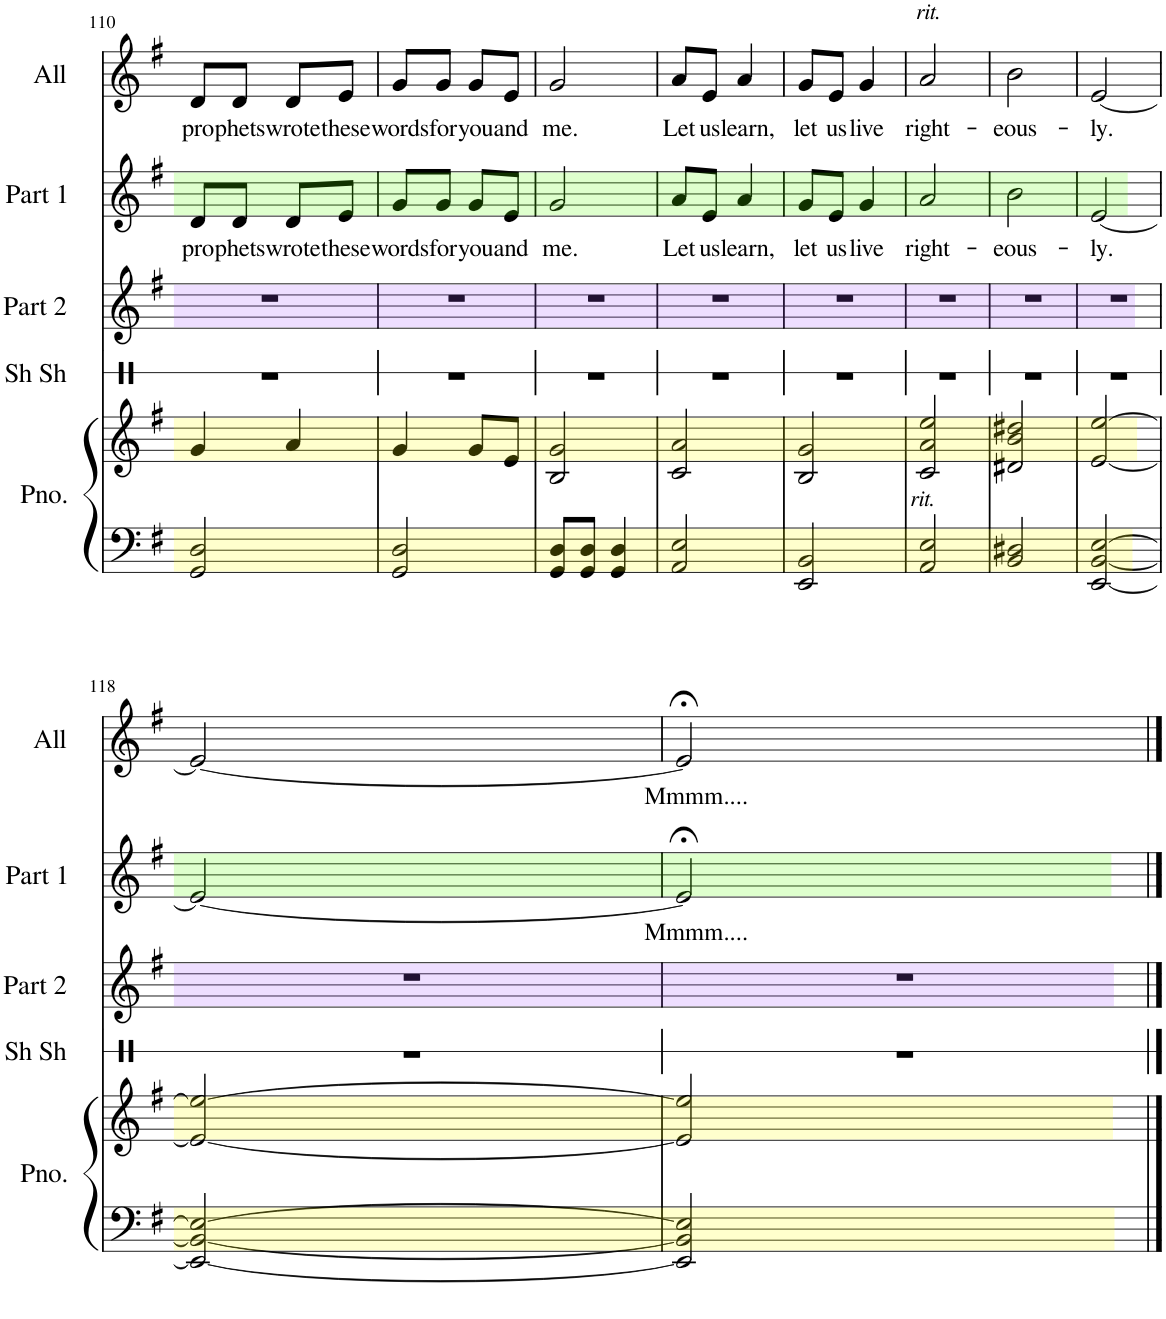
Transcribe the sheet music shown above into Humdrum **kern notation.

**kern	**kern	**dynam	**kern	**kern	**kern	**text	**kern	**text	**dynam
*part5	*part5	*part5	*part4	*part3	*part2	*part2	*part1	*part1	*part1
*staff6	*staff5	*staff5/6	*staff4	*staff3	*staff2	*staff2	*staff1	*staff1	*staff1
*I"Piano	*	*	*I"Sh Sh	*I"Part 2	*I"Part 1	*	*I"All	*	*
*I'Pno.	*	*	*I'Sh Sh	*I'Part 2	*I'Part 1	*	*I'All	*	*
!!LO:PB:g=z
*clefF4	*clefG2	*	*clefX	*clefG2	*clefG2	*	*clefG2	*	*
*	*	*	*	*	*	*	*Trd1c2	*	*
*k[f#]	*k[f#]	*	*k[b-e-a-]	*k[f#]	*k[f#]	*	*k[f#]	*	*
*M2/4	*M2/4	*	*M2/4	*M2/4	*M2/4	*	*M2/4	*	*
=110	=110	=110	=110	=110	=110	=110	=110	=110	=110
!	!	!	!	!	!	!LO:LY:b	!	!LO:LY:b	!
2GG/ 2D/	4g/	.	2r	2r	8d/L	pro-	8d/L	pro-	.
!	!	!	!	!	!	!LO:LY:b	!	!LO:LY:b	!
.	.	.	.	.	8d/J	-phets	8d/J	-phets	.
!	!	!	!	!	!	!LO:LY:b	!	!LO:LY:b	!
.	4a/	.	.	.	8d/L	wrote	8d/L	wrote	.
!	!	!	!	!	!	!LO:LY:b	!	!LO:LY:b	!
.	.	.	.	.	8e/J	these	8e/J	these	.
=111	=111	=111	=111	=111	=111	=111	=111	=111	=111
!	!	!	!	!	!	!LO:LY:b	!	!LO:LY:b	!
2GG/ 2D/	4g/	.	2r	2r	8g/L	words	8g/L	words	.
!	!	!	!	!	!	!LO:LY:b	!	!LO:LY:b	!
.	.	.	.	.	8g/J	for	8g/J	for	.
!	!	!	!	!	!	!LO:LY:b	!	!LO:LY:b	!
.	8g/L	.	.	.	8g/L	you	8g/L	you	.
!	!	!	!	!	!	!LO:LY:b	!	!LO:LY:b	!
.	8e/J	.	.	.	8e/J	and	8e/J	and	.
=112	=112	=112	=112	=112	=112	=112	=112	=112	=112
!	!	!	!	!	!	!LO:LY:b	!	!LO:LY:b	!
8GG/ 8D/L	2B/ 2g/	.	2r	2r	2g/	me.	2g/	me.	.
8GG/ 8D/J	.	.	.	.	.	.	.	.	.
4GG/ 4D/	.	.	.	.	.	.	.	.	.
=113	=113	=113	=113	=113	=113	=113	=113	=113	=113
!	!	!	!	!	!	!LO:LY:b	!	!LO:LY:b	!
2AA/ 2E/	2c/ 2a/	.	2r	2r	8a/L	Let	8a/L	Let	.
!	!	!	!	!	!	!LO:LY:b	!	!LO:LY:b	!
.	.	.	.	.	8e/J	us	8e/J	us	.
!	!	!	!	!	!	!LO:LY:b	!	!LO:LY:b	!
.	.	.	.	.	4a/	learn,	4a/	learn,	.
=114	=114	=114	=114	=114	=114	=114	=114	=114	=114
!	!	!	!	!	!	!LO:LY:b	!	!LO:LY:b	!
2EE/ 2BB/	2B/ 2g/	.	2r	2r	8g/L	let	8g/L	let	.
!	!	!	!	!	!	!LO:LY:b	!	!LO:LY:b	!
.	.	.	.	.	8e/J	us	8e/J	us	.
!	!	!	!	!	!	!LO:LY:b	!	!LO:LY:b	!
.	.	.	.	.	4g/	live	4g/	live	.
=115	=115	=115	=115	=115	=115	=115	=115	=115	=115
!	!	!LO:DY:a=2	!	!	!	!LO:LY:b	!	!LO:LY:b	!LO:DY:a
2AA/ 2E/	2c/ 2a/ 2ee/	other-dynamics	2r	2r	2a/	right-	2a/	right-	other-dynamics
=116	=116	=116	=116	=116	=116	=116	=116	=116	=116
!	!	!	!	!	!	!LO:LY:b	!	!LO:LY:b	!
2BB/ 2D#X/	2d#X/ 2b/ 2dd#X/	.	2r	2r	2b\	-eous-	2b\	-eous-	.
=117	=117	=117	=117	=117	=117	=117	=117	=117	=117
!	!	!	!	!	!	!LO:LY:b	!	!LO:LY:b	!
[2EE/ [2BB/ [2E/	[2e/ [2ee/	.	2r	2r	[2e/	-ly.	[2e/	-ly.	.
!!LO:LB:g=z
=118	=118	=118	=118	=118	=118	=118	=118	=118	=118
2EE/_ 2BB/_ 2E/_	2e/_ 2ee/_	.	2r	2r	2e/_	.	2e/_	.	.
=119	=119	=119	=119	=119	=119	=119	=119	=119	=119
!	!	!	!	!	!	!LO:LY:b	!	!LO:LY:b	!
2EE/] 2BB/] 2E/]	2e/] 2ee/]	.	2r	2r	2e;</]	Mmmm....	2e;</]	Mmmm....	.
==	==	==	==	==	==	==	==	==	==
*-	*-	*-	*-	*-	*-	*-	*-	*-	*-
